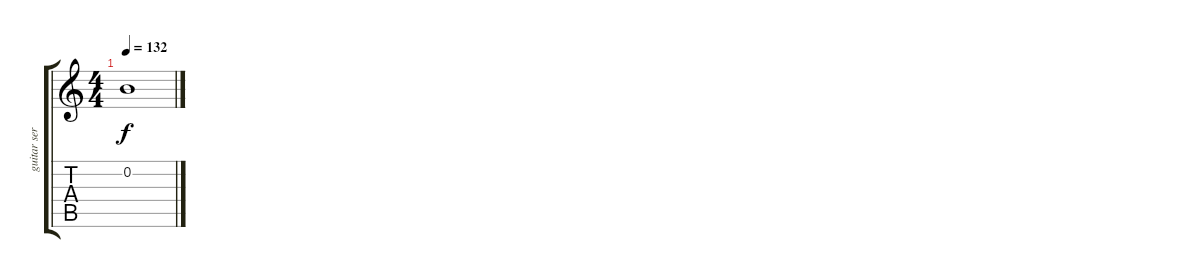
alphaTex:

\track ("guitar sergio" "guitar ser") {instrument distortionguitar}
\staff {score tabs}
\tuning (E4 B3 G3 D3 A2 E2) {hide}
\ts (4 4)
\tempo 132
\clef g2
\ks c
0.2{t}.1{dy f}
